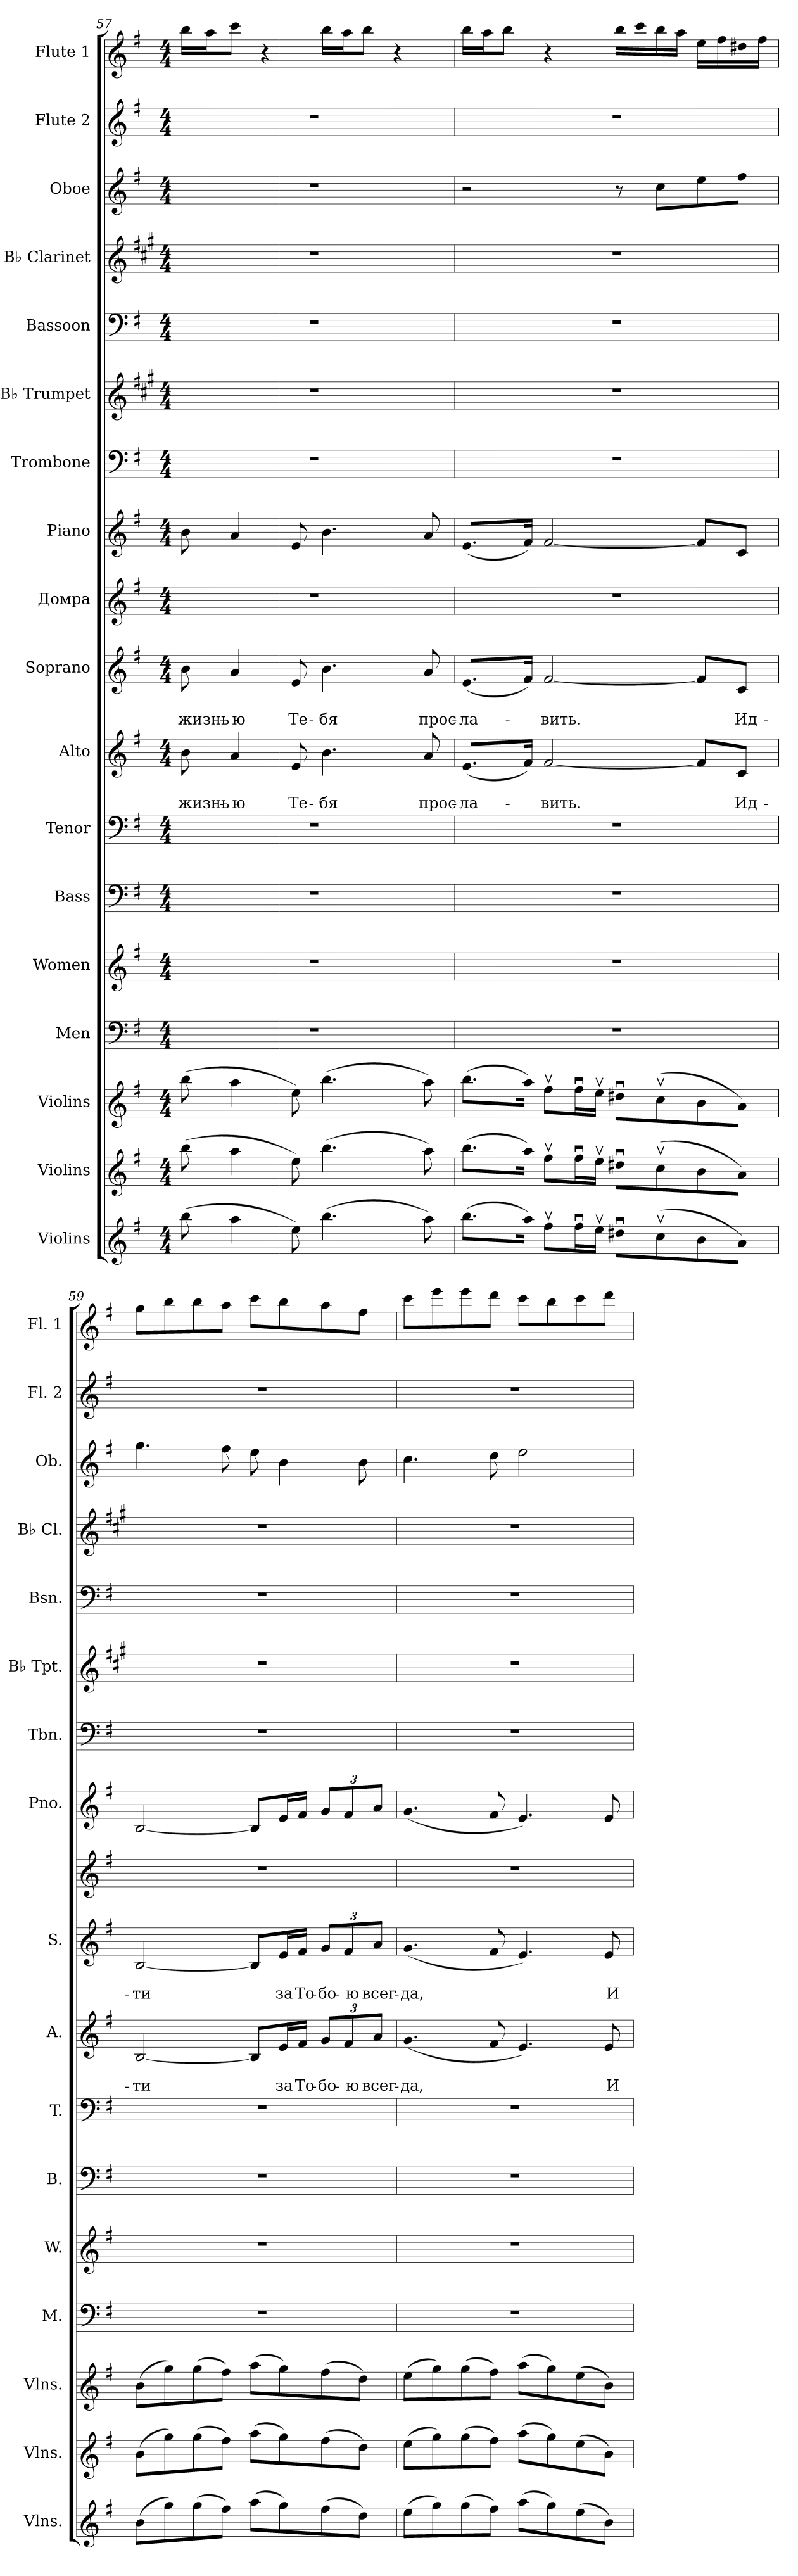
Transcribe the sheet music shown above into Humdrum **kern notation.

**kern	**kern	**kern	**kern	**kern	**kern	**kern	**kern	**text	**text	**kern	**text	**text	**kern	**kern	**kern	**kern	**kern	**kern	**kern	**kern	**kern
*part18	*part17	*part16	*part15	*part14	*part13	*part12	*part11	*part11	*part11	*part10	*part10	*part10	*part9	*part8	*part7	*part6	*part5	*part4	*part3	*part2	*part1
*staff18	*staff17	*staff16	*staff15	*staff14	*staff13	*staff12	*staff11	*staff11	*staff11	*staff10	*staff10	*staff10	*staff9	*staff8	*staff7	*staff6	*staff5	*staff4	*staff3	*staff2	*staff1
*I"Violins	*I"Violins	*I"Violins	*I"Men	*I"Women	*I"Bass	*I"Tenor	*I"Alto	*	*	*I"Soprano	*	*	*I"Домра	*I"Piano	*I"Trombone	*I"B♭ Trumpet	*I"Bassoon	*I"B♭ Clarinet	*I"Oboe	*I"Flute 2	*I"Flute 1
*I'Vlns.	*I'Vlns.	*I'Vlns.	*I'M.	*I'W.	*I'B.	*I'T.	*I'A.	*	*	*I'S.	*	*	*	*I'Pno.	*I'Tbn.	*I'B♭ Tpt.	*I'Bsn.	*I'B♭ Cl.	*I'Ob.	*I'Fl. 2	*I'Fl. 1
*clefG2	*clefG2	*clefG2	*clefF4	*clefG2	*clefF4	*clefF4	*clefG2	*	*	*clefG2	*	*	*clefG2	*clefG2	*clefF4	*clefG2	*clefF4	*clefG2	*clefG2	*clefG2	*clefG2
*	*	*	*	*	*	*	*	*	*	*	*	*	*	*	*	*ITrd1c2	*	*ITrd1c2	*	*	*
*k[f#]	*k[f#]	*k[f#]	*k[f#]	*k[f#]	*k[f#]	*k[f#]	*k[f#]	*	*	*k[f#]	*	*	*k[f#]	*k[f#]	*k[f#]	*k[f#]	*k[f#]	*k[f#]	*k[f#]	*k[f#]	*k[f#]
*M4/4	*M4/4	*M4/4	*M4/4	*M4/4	*M4/4	*M4/4	*M4/4	*	*	*M4/4	*	*	*M4/4	*M4/4	*M4/4	*M4/4	*M4/4	*M4/4	*M4/4	*M4/4	*M4/4
=57	=57	=57	=57	=57	=57	=57	=57	=57	=57	=57	=57	=57	=57	=57	=57	=57	=57	=57	=57	=57	=57
!	!	!	!	!	!	!	!	!	!LO:LY:b	!	!	!LO:LY:b	!	!	!	!	!	!	!	!	!
(>8bb\	(>8bb\	(>8bb\	1r	1r	1r	1r	8b\	.	жизнь-	8b\	.	жизнь-	1r	8b\	1r	1r	1r	1r	1r	1r	16bb\LL
.	.	.	.	.	.	.	.	.	.	.	.	.	.	.	.	.	.	.	.	.	16aa\J
!	!	!	!	!	!	!	!	!	!LO:LY:b	!	!	!LO:LY:b	!	!	!	!	!	!	!	!	!
4aa\	4aa\	4aa\	.	.	.	.	4a/	.	-ю	4a/	.	-ю	.	4a/	.	.	.	.	.	.	8ccc\J
.	.	.	.	.	.	.	.	.	.	.	.	.	.	.	.	.	.	.	.	.	4r
!	!	!	!	!	!	!	!	!	!LO:LY:b	!	!	!LO:LY:b	!	!	!	!	!	!	!	!	!
8ee\)	8ee\)	8ee\)	.	.	.	.	8e/	.	Те-	8e/	.	Те-	.	8e/	.	.	.	.	.	.	.
!	!	!	!	!	!	!	!	!	!LO:LY:b	!	!	!LO:LY:b	!	!	!	!	!	!	!	!	!
(>4.bb\	(>4.bb\	(>4.bb\	.	.	.	.	4.b\	.	-бя	4.b\	.	-бя	.	4.b\	.	.	.	.	.	.	16bb\LL
.	.	.	.	.	.	.	.	.	.	.	.	.	.	.	.	.	.	.	.	.	16aa\J
.	.	.	.	.	.	.	.	.	.	.	.	.	.	.	.	.	.	.	.	.	8bb\J
.	.	.	.	.	.	.	.	.	.	.	.	.	.	.	.	.	.	.	.	.	4r
!	!	!	!	!	!	!	!	!	!LO:LY:b	!	!	!LO:LY:b	!	!	!	!	!	!	!	!	!
8aa\)	8aa\)	8aa\)	.	.	.	.	8a/	.	прос-	8a/	.	прос-	.	8a/	.	.	.	.	.	.	.
=58	=58	=58	=58	=58	=58	=58	=58	=58	=58	=58	=58	=58	=58	=58	=58	=58	=58	=58	=58	=58	=58
!	!	!	!	!	!	!	!	!	!LO:LY:b	!	!	!LO:LY:b	!	!	!	!	!	!	!	!	!
(>8.bb\L	(>8.bb\L	(>8.bb\L	1r	1r	1r	1r	(<8.e/L	.	-ла-	(<8.e/L	.	-ла-	1r	(<8.e/L	1r	1r	1r	1r	2r	1r	16bb\LL
.	.	.	.	.	.	.	.	.	.	.	.	.	.	.	.	.	.	.	.	.	16aa\J
.	.	.	.	.	.	.	.	.	.	.	.	.	.	.	.	.	.	.	.	.	8bb\J
16aa\Jk)	16aa\Jk)	16aa\Jk)	.	.	.	.	16f#/Jk)	.	.	16f#/Jk)	.	.	.	16f#/Jk)	.	.	.	.	.	.	.
!	!	!	!	!	!	!	!	!	!LO:LY:b	!	!	!LO:LY:b	!	!	!	!	!	!	!	!	!
8ff#v\L	8ff#v\L	8ff#v\L	.	.	.	.	[2f#/	.	-вить.	[2f#/	.	-вить.	.	[2f#/	.	.	.	.	.	.	4r
16ff#u\L	16ff#u\L	16ff#u\L	.	.	.	.	.	.	.	.	.	.	.	.	.	.	.	.	.	.	.
16eev\JJ	16eev\JJ	16eev\JJ	.	.	.	.	.	.	.	.	.	.	.	.	.	.	.	.	.	.	.
8dd#Xu\L	8dd#Xu\L	8dd#Xu\L	.	.	.	.	.	.	.	.	.	.	.	.	.	.	.	.	8r	.	16bb\LL
.	.	.	.	.	.	.	.	.	.	.	.	.	.	.	.	.	.	.	.	.	16ccc\
(>8ccv\	(>8ccv\	(>8ccv\	.	.	.	.	.	.	.	.	.	.	.	.	.	.	.	.	8cc\L	.	16bb\
.	.	.	.	.	.	.	.	.	.	.	.	.	.	.	.	.	.	.	.	.	16aa\JJ
8b\	8b\	8b\	.	.	.	.	8f#/L]	.	.	8f#/L]	.	.	.	8f#/L]	.	.	.	.	8ee\	.	16ee\LL
.	.	.	.	.	.	.	.	.	.	.	.	.	.	.	.	.	.	.	.	.	16ff#\
!	!	!	!	!	!	!	!	!	!LO:LY:b	!	!	!LO:LY:b	!	!	!	!	!	!	!	!	!
8a\J)	8a\J)	8a\J)	.	.	.	.	8c/J	.	Ид-	8c/J	.	Ид-	.	8c/J	.	.	.	.	8ff#\J	.	16dd#X\
.	.	.	.	.	.	.	.	.	.	.	.	.	.	.	.	.	.	.	.	.	16ff#\JJ
!!LO:PB:g=z
=59	=59	=59	=59	=59	=59	=59	=59	=59	=59	=59	=59	=59	=59	=59	=59	=59	=59	=59	=59	=59	=59
!	!	!	!	!	!	!	!	!	!LO:LY:b	!	!	!LO:LY:b	!	!	!	!	!	!	!	!	!
(>8b\L	(>8b\L	(>8b\L	1r	1r	1r	1r	[2B/	.	-ти	[2B/	.	-ти	1r	[2B/	1r	1r	1r	1r	4.gg\	1r	8gg\L
8gg\)	8gg\)	8gg\)	.	.	.	.	.	.	.	.	.	.	.	.	.	.	.	.	.	.	8bb\
(>8gg\	(>8gg\	(>8gg\	.	.	.	.	.	.	.	.	.	.	.	.	.	.	.	.	.	.	8bb\
8ff#\J)	8ff#\J)	8ff#\J)	.	.	.	.	.	.	.	.	.	.	.	.	.	.	.	.	8ff#\	.	8aa\J
(>8aa\L	(>8aa\L	(>8aa\L	.	.	.	.	8B/L]	.	.	8B/L]	.	.	.	8B/L]	.	.	.	.	8ee\	.	8ccc\L
!	!	!	!	!	!	!	!	!	!LO:LY:b	!	!	!LO:LY:b	!	!	!	!	!	!	!	!	!
8gg\)	8gg\)	8gg\)	.	.	.	.	16e/L	.	за	16e/L	.	за	.	16e/L	.	.	.	.	4b\	.	8bb\
!	!	!	!	!	!	!	!	!	!LO:LY:b	!	!	!LO:LY:b	!	!	!	!	!	!	!	!	!
.	.	.	.	.	.	.	16f#/JJ	.	То-	16f#/JJ	.	То-	.	16f#/JJ	.	.	.	.	.	.	.
*	*	*	*	*	*	*	*Xbrackettup	*	*	*	*	*	*	*	*	*	*	*	*	*	*
!	!	!	!	!	!	!	!	!	!LO:LY:b	!	!	!	!	!	!	!	!	!	!	!	!
*	*	*	*	*	*	*	*	*	*	*Xbrackettup	*	*	*	*	*	*	*	*	*	*	*
!	!	!	!	!	!	!	!	!	!	!	!	!LO:LY:b	!	!	!	!	!	!	!	!	!
*	*	*	*	*	*	*	*	*	*	*	*	*	*	*Xbrackettup	*	*	*	*	*	*	*
(>8ff#\	(>8ff#\	(>8ff#\	.	.	.	.	12g/L	.	-бо-	12g/L	.	-бо-	.	12g/L	.	.	.	.	.	.	8aa\
!	!	!	!	!	!	!	!	!	!LO:LY:b	!	!	!LO:LY:b	!	!	!	!	!	!	!	!	!
.	.	.	.	.	.	.	12f#/	.	-ю	12f#/	.	-ю	.	12f#/	.	.	.	.	.	.	.
8dd\J)	8dd\J)	8dd\J)	.	.	.	.	.	.	.	.	.	.	.	.	.	.	.	.	8b\	.	8ff#\J
!	!	!	!	!	!	!	!	!	!LO:LY:b	!	!	!LO:LY:b	!	!	!	!	!	!	!	!	!
.	.	.	.	.	.	.	12a/J	.	всег-	12a/J	.	всег-	.	12a/J	.	.	.	.	.	.	.
=60	=60	=60	=60	=60	=60	=60	=60	=60	=60	=60	=60	=60	=60	=60	=60	=60	=60	=60	=60	=60	=60
!	!	!	!	!	!	!	!	!	!LO:LY:b	!	!	!LO:LY:b	!	!	!	!	!	!	!	!	!
(>8ee\L	(>8ee\L	(>8ee\L	1r	1r	1r	1r	(<4.g/	.	-да,	(<4.g/	.	-да,	1r	(<4.g/	1r	1r	1r	1r	4.cc\	1r	8ccc\L
8gg\)	8gg\)	8gg\)	.	.	.	.	.	.	.	.	.	.	.	.	.	.	.	.	.	.	8eee\
(>8gg\	(>8gg\	(>8gg\	.	.	.	.	.	.	.	.	.	.	.	.	.	.	.	.	.	.	8eee\
8ff#\J)	8ff#\J)	8ff#\J)	.	.	.	.	8f#/	.	.	8f#/	.	.	.	8f#/	.	.	.	.	8dd\	.	8ddd\J
(>8aa\L	(>8aa\L	(>8aa\L	.	.	.	.	4.e/)	.	.	4.e/)	.	.	.	4.e/)	.	.	.	.	2ee\	.	8ccc\L
8gg\)	8gg\)	8gg\)	.	.	.	.	.	.	.	.	.	.	.	.	.	.	.	.	.	.	8bb\
(>8ee\	(>8ee\	(>8ee\	.	.	.	.	.	.	.	.	.	.	.	.	.	.	.	.	.	.	8ccc\
!	!	!	!	!	!	!	!	!	!LO:LY:b	!	!	!LO:LY:b	!	!	!	!	!	!	!	!	!
8b\J)	8b\J)	8b\J)	.	.	.	.	8e/	.	И	8e/	.	И	.	8e/	.	.	.	.	.	.	8ddd\J
=	=	=	=	=	=	=	=	=	=	=	=	=	=	=	=	=	=	=	=	=	=
*-	*-	*-	*-	*-	*-	*-	*-	*-	*-	*-	*-	*-	*-	*-	*-	*-	*-	*-	*-	*-	*-
